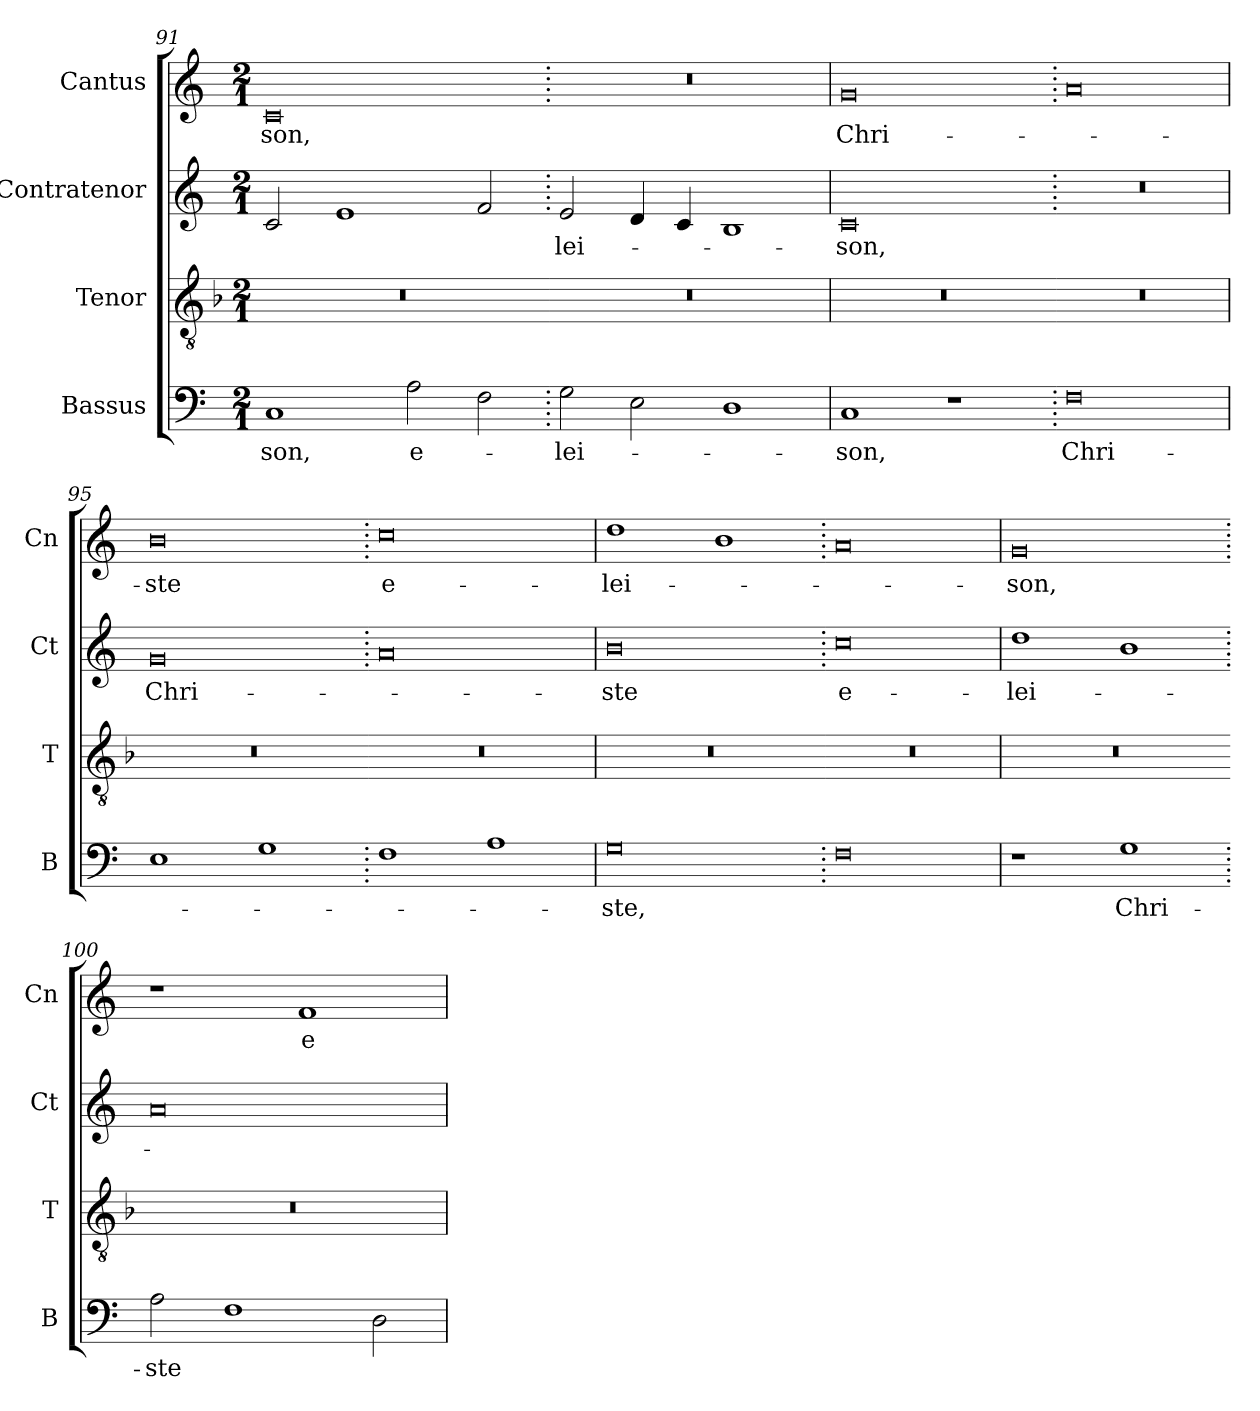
**kern	**text	**kern	**kern	**text	**kern	**text
*part4	*part4	*part3	*part2	*part2	*part1	*part1
*staff4	*staff4	*staff3	*staff2	*staff2	*staff1	*staff1
*I"Bassus	*	*I"Tenor	*I"Contratenor	*	*I"Cantus	*
*I'B	*	*I'T	*I'Ct	*	*I'Cn	*
*clefF4	*	*clefGv2	*clefG2	*	*clefG2	*
*k[]	*	*k[b-]	*k[]	*	*k[]	*
*M2/1	*	*M2/1	*M2/1	*	*M2/1	*
=91	=91	=91	=91	=91	=91	=91
1C	-son,	0r	2c/	.	0c	-son,
.	.	.	1e	.	.	.
2A\	e-	.	.	.	.	.
2F\	.	.	2f/	.	.	.
=92.	=92.	=92	=92.	=92.	=92.	=92.
2G\	-lei-	0r	2e/	-lei-	0r	.
2E\	.	.	4d/	.	.	.
.	.	.	4c/	.	.	.
1D	.	.	1B	.	.	.
=93	=93	=93	=93	=93	=93	=93
1C	-son,	0r	0c	-son,	0g	Chri-
1r	.	.	.	.	.	.
=94.	=94.	=94	=94.	=94.	=94.	=94.
0F	Chri-	0r	0r	.	0a	.
=95	=95	=95	=95	=95	=95	=95
1E	.	0r	0g	Chri-	0b	-ste
1G	.	.	.	.	.	.
=96.	=96.	=96	=96.	=96.	=96.	=96.
1F	.	0r	0a	.	0cc	e-
1A	.	.	.	.	.	.
=97	=97	=97	=97	=97	=97	=97
0G	-ste,	0r	0b	-ste	1dd	-lei-
.	.	.	.	.	1b	.
=98.	=98.	=98	=98.	=98.	=98.	=98.
0F	.	0r	0cc	e-	0a	.
=99	=99	=99	=99	=99	=99	=99
1r	.	0r	1dd	-lei-	0g	-son,
1G	Chri-	.	1b	.	.	.
=100.	=100.	=100	=100.	=100.	=100.	=100.
2A\	-ste	0r	0a	.	1r	.
1F	.	.	.	.	.	.
.	.	.	.	.	1f	e-
2D\	.	.	.	.	.	.
=	=	=	=	=	=	=
*-	*-	*-	*-	*-	*-	*-
